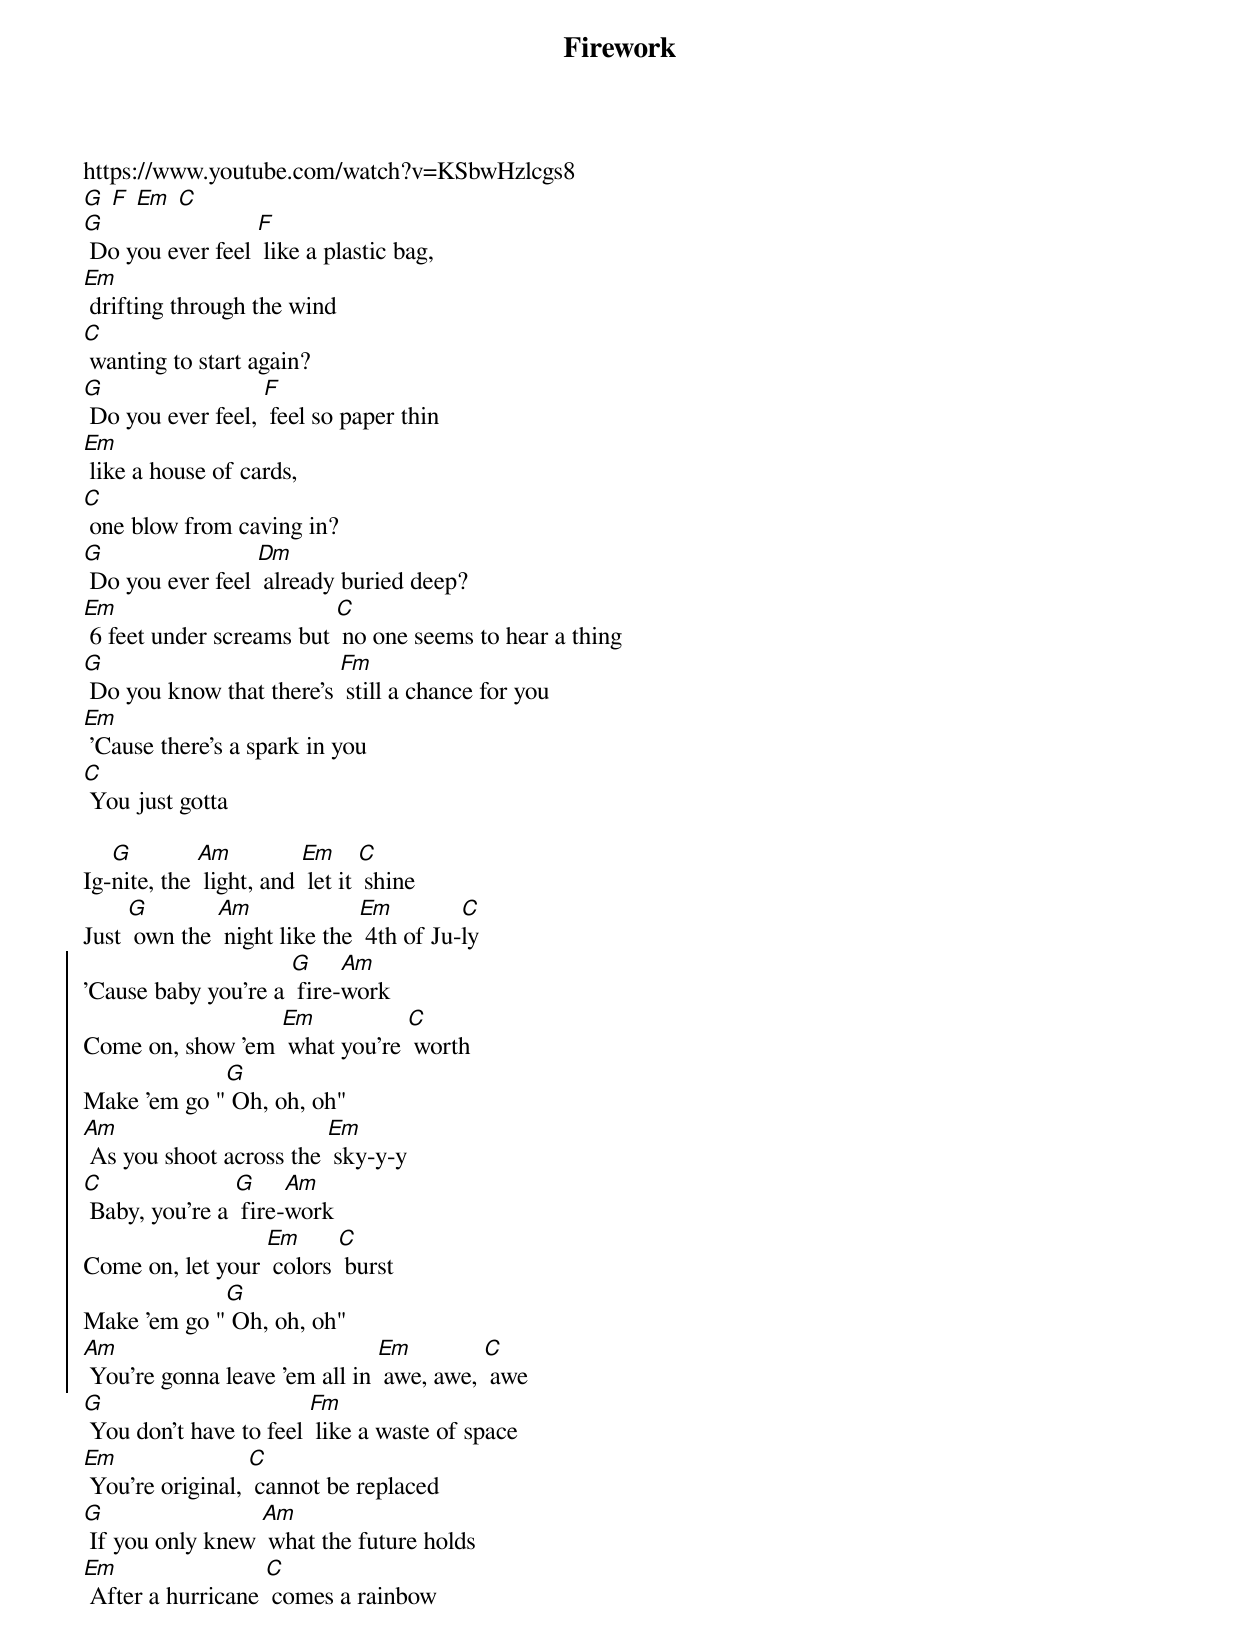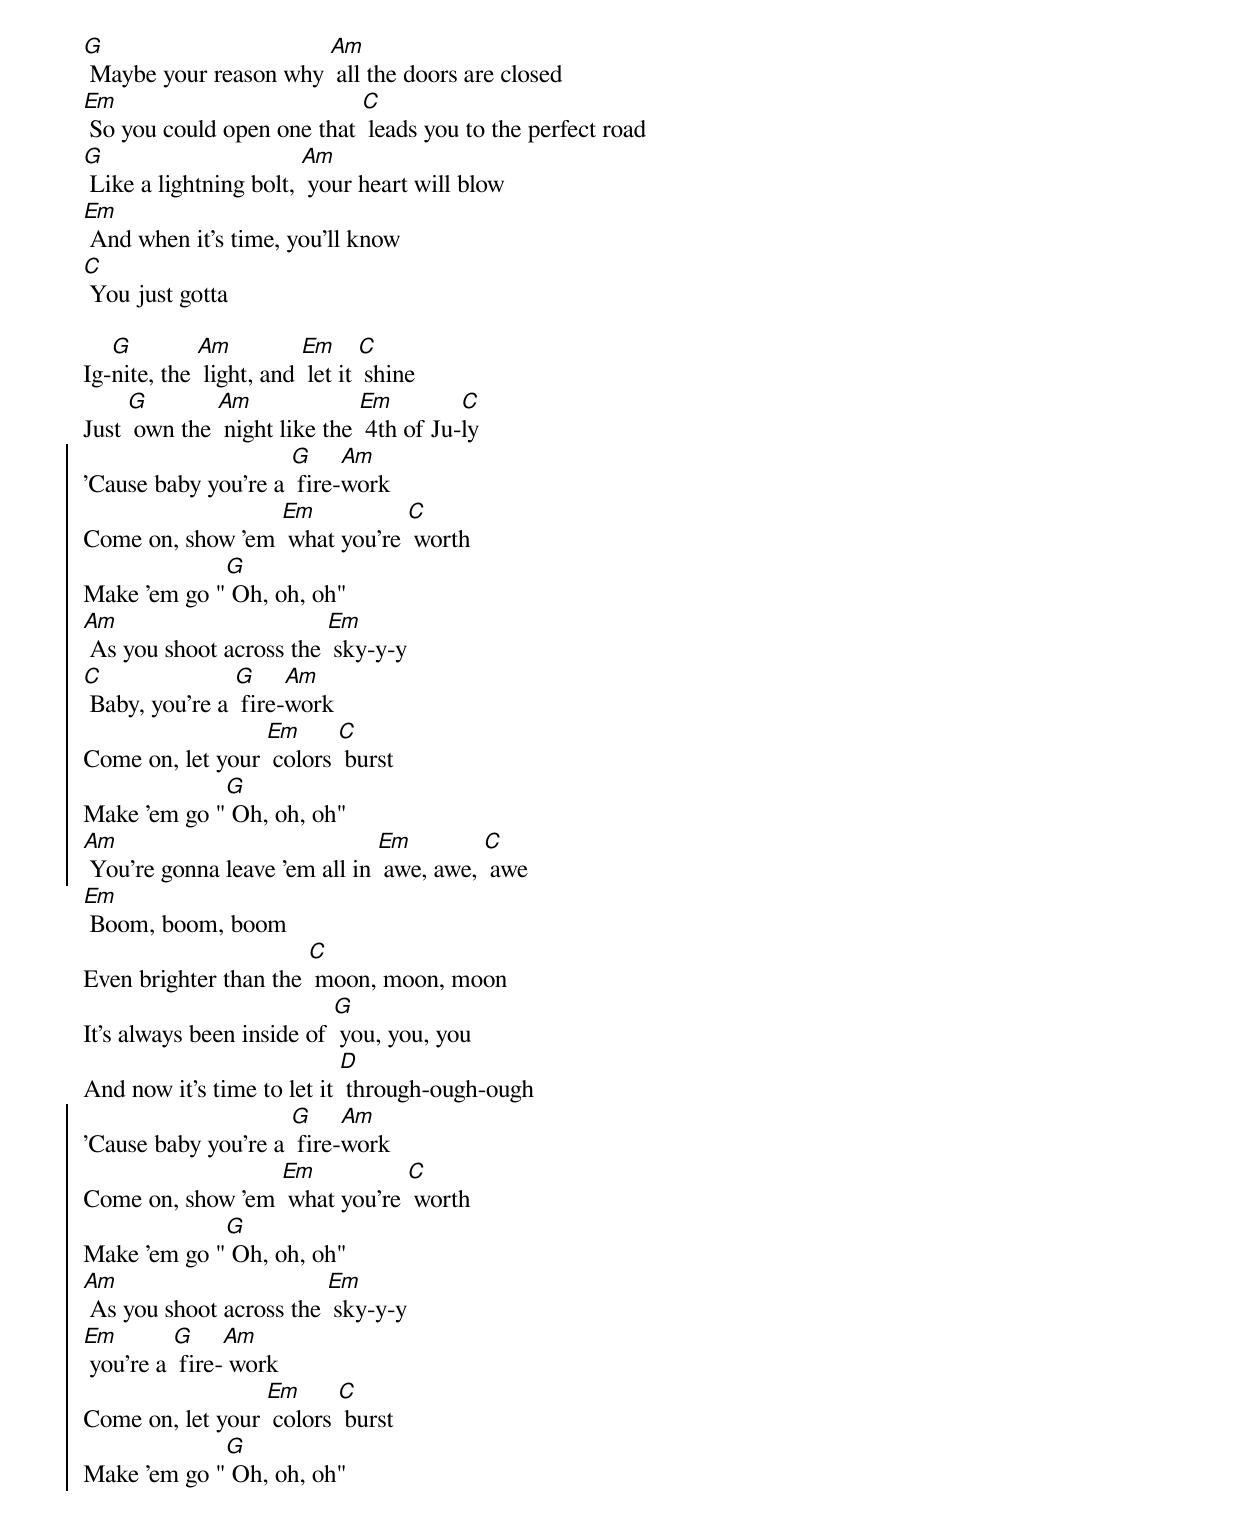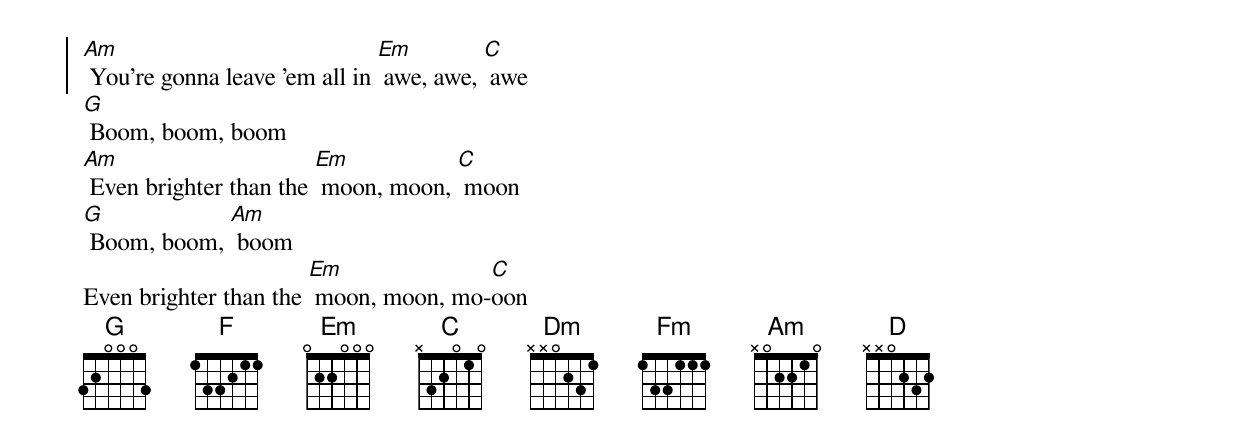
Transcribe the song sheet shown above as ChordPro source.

{title: Firework}
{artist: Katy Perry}
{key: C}
https://www.youtube.com/watch?v=KSbwHzlcgs8
{c:  }
[G] [F] [Em] [C]
[G] Do you ever feel [F] like a plastic bag,
[Em] drifting through the wind
[C] wanting to start again?
[G] Do you ever feel, [F] feel so paper thin
[Em] like a house of cards,
[C] one blow from caving in?
[G] Do you ever feel [Dm] already buried deep?
[Em] 6 feet under screams but [C] no one seems to hear a thing
[G] Do you know that there's [Fm] still a chance for you
[Em] 'Cause there's a spark in you
[C] You just gotta

Ig-[G]nite, the [Am] light, and [Em] let it [C] shine
Just [G] own the [Am] night like the [Em] 4th of Ju-[C]ly
{soc}
'Cause baby you're a [G] fire-[Am]work
Come on, show 'em [Em] what you're [C] worth
Make 'em go "[G] Oh, oh, oh"
[Am] As you shoot across the [Em] sky-y-y
[C] Baby, you're a [G] fire-[Am]work
Come on, let your [Em] colors [C] burst
Make 'em go "[G] Oh, oh, oh"
[Am] You're gonna leave 'em all in [Em] awe, awe, [C] awe
{eoc}
[G] You don't have to feel [Fm] like a waste of space
[Em] You're original, [C] cannot be replaced
[G] If you only knew [Am] what the future holds
[Em] After a hurricane [C] comes a rainbow

[G] Maybe your reason why [Am] all the doors are closed
[Em] So you could open one that [C] leads you to the perfect road
[G] Like a lightning bolt, [Am] your heart will blow
[Em] And when it's time, you'll know
[C] You just gotta

Ig-[G]nite, the [Am] light, and [Em] let it [C] shine
Just [G] own the [Am] night like the [Em] 4th of Ju-[C]ly
{soc}
'Cause baby you're a [G] fire-[Am]work
Come on, show 'em [Em] what you're [C] worth
Make 'em go "[G] Oh, oh, oh"
[Am] As you shoot across the [Em] sky-y-y
[C] Baby, you're a [G] fire-[Am]work
Come on, let your [Em] colors [C] burst
Make 'em go "[G] Oh, oh, oh"
[Am] You're gonna leave 'em all in [Em] awe, awe, [C] awe
{eoc}
[Em] Boom, boom, boom
Even brighter than the [C] moon, moon, moon
It's always been inside of [G] you, you, you
And now it's time to let it [D] through-ough-ough
{soc}
'Cause baby you're a [G] fire-[Am]work
Come on, show 'em [Em] what you're [C] worth
Make 'em go "[G] Oh, oh, oh"
[Am] As you shoot across the [Em] sky-y-y
[Em] you're a [G] fire-[Am] work
Come on, let your [Em] colors [C] burst
Make 'em go "[G] Oh, oh, oh"
[Am] You're gonna leave 'em all in [Em] awe, awe, [C] awe
{eoc}
[G] Boom, boom, boom
[Am] Even brighter than the [Em] moon, moon, [C] moon
[G] Boom, boom, [Am] boom
Even brighter than the [Em] moon, moon, mo-[C]oon
